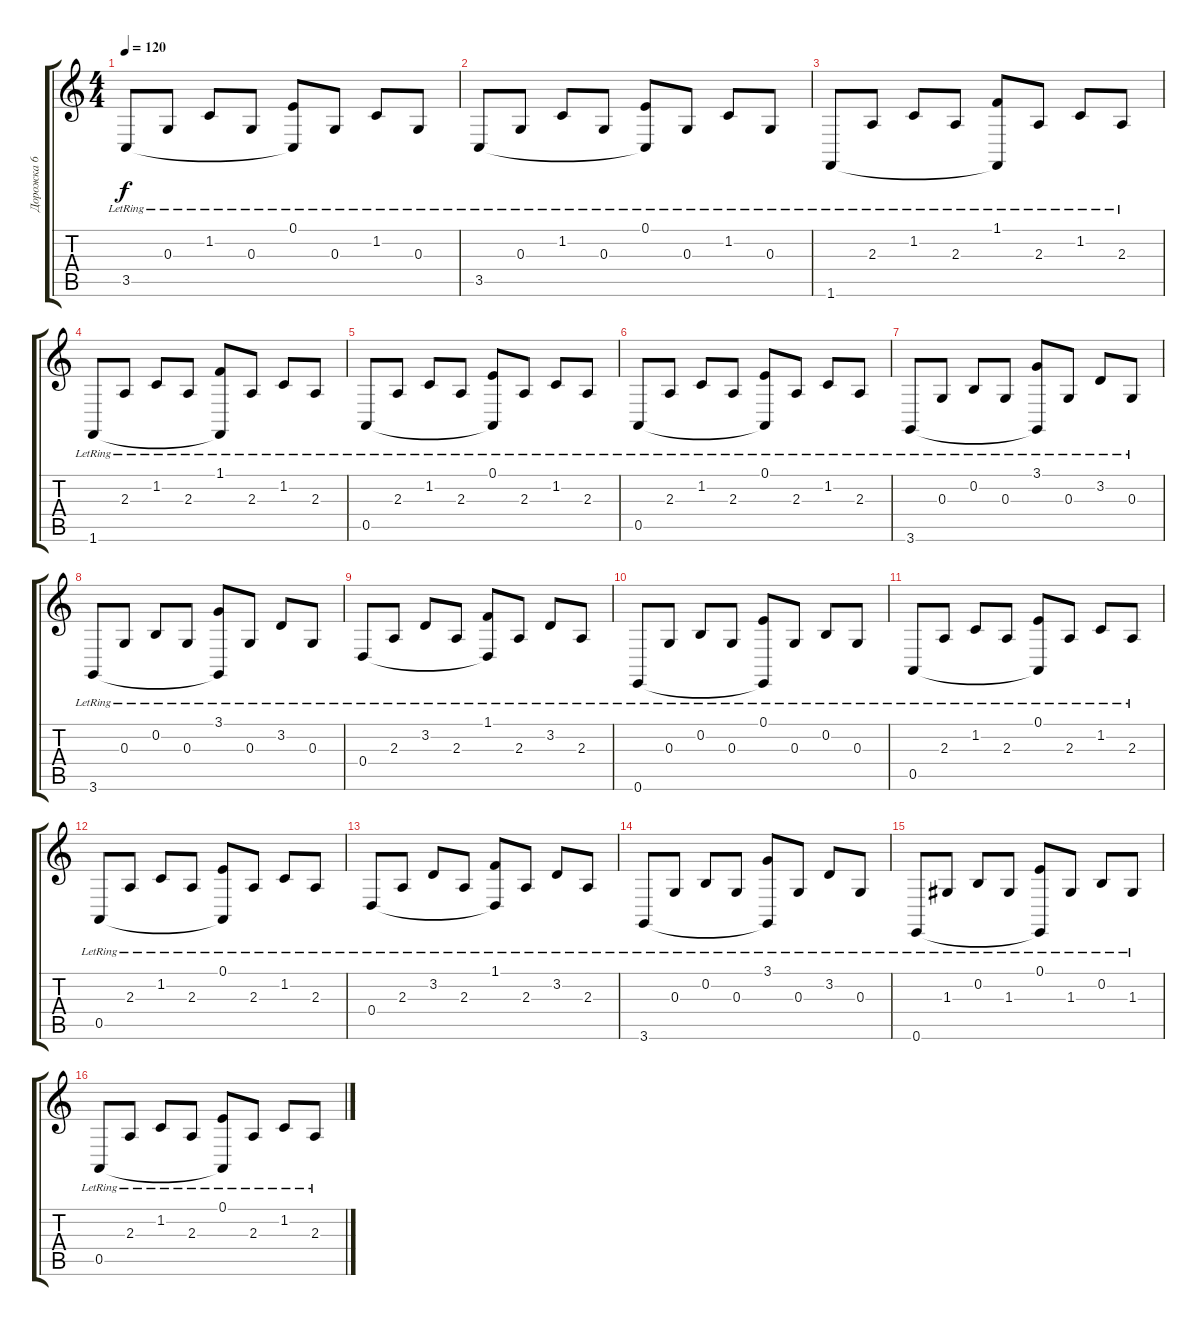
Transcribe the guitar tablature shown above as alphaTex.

\track ("Дорожка 6" "Дорожка 6") {instrument harpsichord}
\staff {score tabs}
\tuning (E4 B3 G3 D3 A2 E2) {hide}
\ts (4 4)
\tempo 120
\clef g2
\ks c
3.5{lr}.8{dy f} 0.3{lr}.8 1.2{lr}.8 0.3{lr}.8 (0.1{lr} 3.5{t}).8 0.3{lr}.8 1.2{lr}.8 0.3{lr}.8 |
3.5{lr}.8 0.3{lr}.8 1.2{lr}.8 0.3{lr}.8 (0.1{lr} 3.5{t}).8 0.3{lr}.8 1.2{lr}.8 0.3{lr}.8 |
1.6{lr}.8 2.3{lr}.8 1.2{lr}.8 2.3{lr}.8 (1.1{lr} 1.6{t}).8 2.3{lr}.8 1.2{lr}.8 2.3{lr}.8 |
1.6{lr}.8 2.3{lr}.8 1.2{lr}.8 2.3{lr}.8 (1.1{lr} 1.6{t}).8 2.3{lr}.8 1.2{lr}.8 2.3{lr}.8 |
0.5{lr}.8 2.3{lr}.8 1.2{lr}.8 2.3{lr}.8 (0.1{lr} 0.5{t}).8 2.3{lr}.8 1.2{lr}.8 2.3{lr}.8 |
0.5{lr}.8 2.3{lr}.8 1.2{lr}.8 2.3{lr}.8 (0.1{lr} 0.5{t}).8 2.3{lr}.8 1.2{lr}.8 2.3{lr}.8 |
3.6{lr}.8 0.3{lr}.8 0.2{lr}.8 0.3{lr}.8 (3.1{lr} 3.6{t}).8 0.3{lr}.8 3.2{lr}.8 0.3{lr}.8 |
3.6{lr}.8 0.3{lr}.8 0.2{lr}.8 0.3{lr}.8 (3.1{lr} 3.6{t}).8 0.3{lr}.8 3.2{lr}.8 0.3{lr}.8 |
0.4{lr}.8 2.3{lr}.8 3.2{lr}.8 2.3{lr}.8 (1.1{lr} 0.4{t}).8 2.3{lr}.8 3.2{lr}.8 2.3{lr}.8 |
0.6{lr}.8 0.3{lr}.8 0.2{lr}.8 0.3{lr}.8 (0.1{lr} 0.6{t}).8 0.3{lr}.8 0.2{lr}.8 0.3{lr}.8 |
0.5{lr}.8 2.3{lr}.8 1.2{lr}.8 2.3{lr}.8 (0.1{lr} 0.5{t}).8 2.3{lr}.8 1.2{lr}.8 2.3{lr}.8 |
0.5{lr}.8 2.3{lr}.8 1.2{lr}.8 2.3{lr}.8 (0.1{lr} 0.5{t}).8 2.3{lr}.8 1.2{lr}.8 2.3{lr}.8 |
0.4{lr}.8 2.3{lr}.8 3.2{lr}.8 2.3{lr}.8 (1.1{lr} 0.4{t}).8 2.3{lr}.8 3.2{lr}.8 2.3{lr}.8 |
3.6{lr}.8 0.3{lr}.8 0.2{lr}.8 0.3{lr}.8 (3.1{lr} 3.6{t}).8 0.3{lr}.8 3.2{lr}.8 0.3{lr}.8 |
0.6{lr}.8 1.3{lr}.8 0.2{lr}.8 1.3{lr}.8 (0.1{lr} 0.6{t}).8 1.3{lr}.8 0.2{lr}.8 1.3{lr}.8 |
0.5{lr}.8 2.3{lr}.8 1.2{lr}.8 2.3{lr}.8 (0.1{lr} 0.5{t}).8 2.3{lr}.8 1.2{lr}.8 2.3{lr}.8
